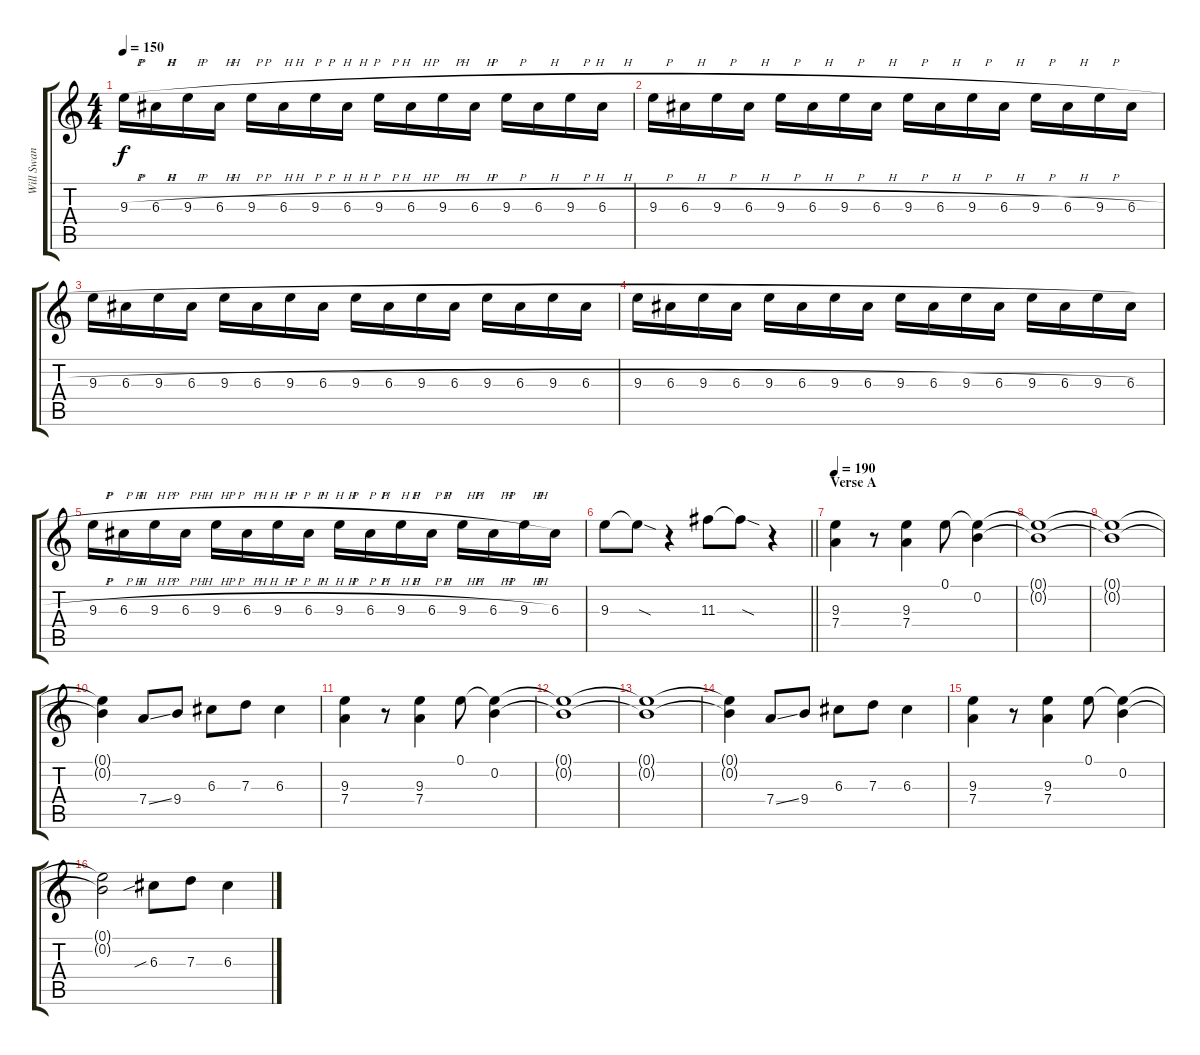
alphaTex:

\track ("Will Swan (Guitar L)" "Will Swan ") {instrument distortionguitar}
\staff {score tabs}
\tuning (E4 B3 G3 D3 A2 E2) {hide}
\ts (4 4)
\tempo 150
\clef g2
\ks c
9.3{h}.16{dy f} 6.3{h}.16 9.3{h}.16 6.3{h}.16 9.3{h}.16 6.3{h}.16 9.3{h}.16 6.3{h}.16 9.3{h}.16 6.3{h}.16 9.3{h}.16 6.3{h}.16 9.3{h}.16 6.3{h}.16 9.3{h}.16 6.3{h}.16 |
9.3{h}.16 6.3{h}.16 9.3{h}.16 6.3{h}.16 9.3{h}.16 6.3{h}.16 9.3{h}.16 6.3{h}.16 9.3{h}.16 6.3{h}.16 9.3{h}.16 6.3{h}.16 9.3{h}.16 6.3{h}.16 9.3{h}.16 6.3{h}.16 |
9.3{h}.16 6.3{h}.16 9.3{h}.16 6.3{h}.16 9.3{h}.16 6.3{h}.16 9.3{h}.16 6.3{h}.16 9.3{h}.16 6.3{h}.16 9.3{h}.16 6.3{h}.16 9.3{h}.16 6.3{h}.16 9.3{h}.16 6.3{h}.16 |
9.3{h}.16 6.3{h}.16 9.3{h}.16 6.3{h}.16 9.3{h}.16 6.3{h}.16 9.3{h}.16 6.3{h}.16 9.3{h}.16 6.3{h}.16 9.3{h}.16 6.3{h}.16 9.3{h}.16 6.3{h}.16 9.3{h}.16 6.3{h}.16 |
9.3{h}.16 6.3{h}.16 9.3{h}.16 6.3{h}.16 9.3{h}.16 6.3{h}.16 9.3{h}.16 6.3{h}.16 9.3{h}.16 6.3{h}.16 9.3{h}.16 6.3{h}.16 9.3{h}.16 6.3{h}.16 9.3{h}.16 6.3.16 |
\barLineRight lightlight
9.3.8 9.3{sod t}.8 r.4 11.3.8 11.3{sod t}.8 r.4 |
\section ("" "Verse A")
\tempo 190
(9.3 7.4).4 r.8 (9.3 7.4).4 0.1.8 (0.1{t} 0.2).4 |
(0.1{t} 0.2{t}).1 |
(0.1{t} 0.2{t}).1 |
(0.1{t} 0.2{t}).4 7.4{ss}.8 9.4.8 6.3.8 7.3.8 6.3.4 |
(9.3 7.4).4 r.8 (9.3 7.4).4 0.1.8 (0.1{t} 0.2).4 |
(0.1{t} 0.2{t}).1 |
(0.1{t} 0.2{t}).1 |
(0.1{t} 0.2{t}).4 7.4{ss}.8 9.4.8 6.3.8 7.3.8 6.3.4 |
(9.3 7.4).4 r.8 (9.3 7.4).4 0.1.8 (0.1{t} 0.2).4 |
(0.1{t} 0.2{t}).2 6.3{sib}.8 7.3.8 6.3.4
